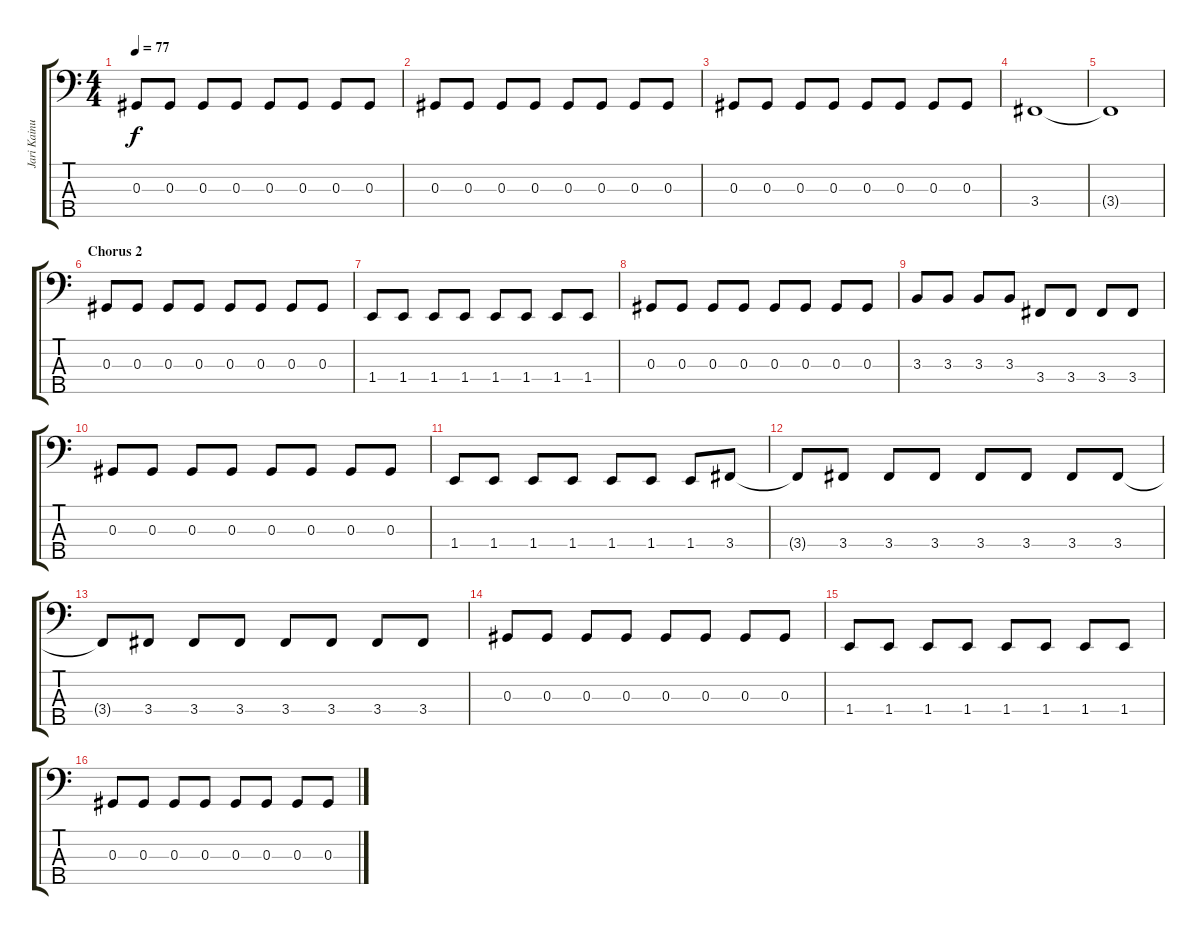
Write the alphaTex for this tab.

\track ("Jari Kainulainen" "Jari Kainu") {instrument electricbassfinger}
\staff {score tabs}
\tuning (Gb2 Db2 Ab1 Eb1 Bb0) {hide}
\ts (4 4)
\tempo 77
\clef f4
\ks c
0.3.8{dy f} 0.3.8 0.3.8 0.3.8 0.3.8 0.3.8 0.3.8 0.3.8 |
0.3.8 0.3.8 0.3.8 0.3.8 0.3.8 0.3.8 0.3.8 0.3.8 |
0.3.8 0.3.8 0.3.8 0.3.8 0.3.8 0.3.8 0.3.8 0.3.8 |
3.4.1 |
3.4{t}.1 |
\section ("" "Chorus 2")
0.3.8 0.3.8 0.3.8 0.3.8 0.3.8 0.3.8 0.3.8 0.3.8 |
1.4.8 1.4.8 1.4.8 1.4.8 1.4.8 1.4.8 1.4.8 1.4.8 |
0.3.8 0.3.8 0.3.8 0.3.8 0.3.8 0.3.8 0.3.8 0.3.8 |
3.3.8 3.3.8 3.3.8 3.3.8 3.4.8 3.4.8 3.4.8 3.4.8 |
0.3.8 0.3.8 0.3.8 0.3.8 0.3.8 0.3.8 0.3.8 0.3.8 |
1.4.8 1.4.8 1.4.8 1.4.8 1.4.8 1.4.8 1.4.8 3.4.8 |
3.4{t}.8 3.4.8 3.4.8 3.4.8 3.4.8 3.4.8 3.4.8 3.4.8 |
3.4{t}.8 3.4.8 3.4.8 3.4.8 3.4.8 3.4.8 3.4.8 3.4.8 |
0.3.8 0.3.8 0.3.8 0.3.8 0.3.8 0.3.8 0.3.8 0.3.8 |
1.4.8 1.4.8 1.4.8 1.4.8 1.4.8 1.4.8 1.4.8 1.4.8 |
0.3.8 0.3.8 0.3.8 0.3.8 0.3.8 0.3.8 0.3.8 0.3.8
